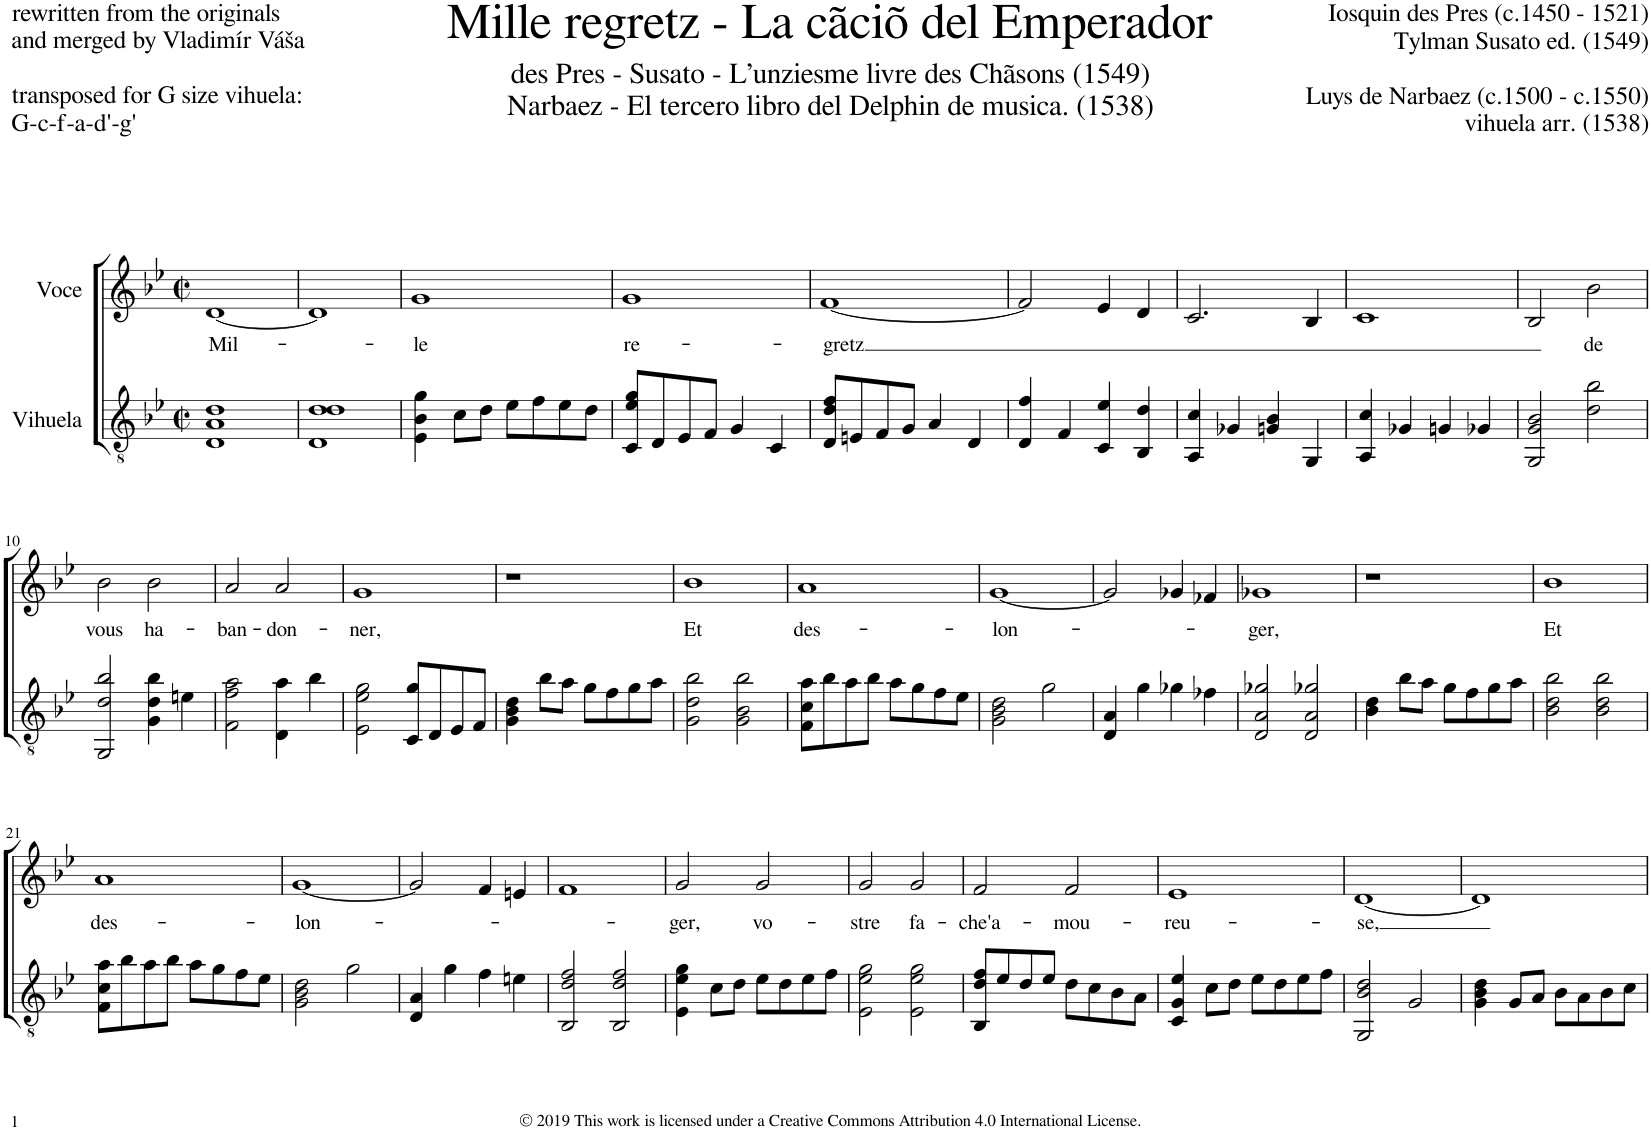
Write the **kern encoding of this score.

**kern	**kern	**text
*part2	*part1	*part1
*staff2	*staff1	*staff1
*I"Vihuela	*I"Voce	*
*clefGv2	*clefG2	*
*k[b-e-]	*k[b-e-]	*
*M2/2	*M2/2	*
*met(c|)	*met(c|)	*
=1	=1	=1
!	!	!LO:LY:b
1D 1A 1d	[1d	Mil-
=2	=2	=2
1D 1d 1d	1d]	.
=3	=3	=3
!	!	!LO:LY:b
4E-\ 4B-\ 4g\	1g	-le
8c\L	.	.
8d\J	.	.
8e-\L	.	.
8f\	.	.
8e-\	.	.
8d\J	.	.
=4	=4	=4
!	!	!LO:LY:b
8C/ 8e-/ 8g/L	1g	re-
8D/	.	.
8E-/	.	.
8F/J	.	.
4G/	.	.
4C/	.	.
=5	=5	=5
!	!	!LO:LY:b
8D/ 8d/ 8f/L	[1f	-gretz
8En/	.	.
8F/	.	.
8G/J	.	.
4A/	.	.
4D/	.	.
=6	=6	=6
4D/ 4f/	2f/]	.
4F/	.	.
4C/ 4e-/	4e-/	.
4BB-/ 4d/	4d/	.
=7	=7	=7
4AA/ 4c/	2.c/	.
4G-X/	.	.
4Gn/ 4B-/	.	.
4GG/	4B-/	.
=8	=8	=8
4AA/ 4c/	1c	.
4G-X/	.	.
4Gn/	.	.
4G-X/	.	.
=9	=9	=9
2GG/ 2G/ 2B-/	2B-/	.
!	!	!LO:LY:b
2d\ 2b-\	2b-\	de
!!LO:LB:g=z
=10	=10	=10
!	!	!LO:LY:b
2GG/ 2d/ 2b-/	2b-\	vous
!	!	!LO:LY:b
4G\ 4d\ 4b-\	2b-\	ha-
4en\	.	.
=11	=11	=11
!	!	!LO:LY:b
2F\ 2f\ 2a\	2a/	-ban-
!	!	!LO:LY:b
4D\ 4a\	2a/	-don-
4b-\	.	.
=12	=12	=12
!	!	!LO:LY:b
2E-\ 2e-\ 2g\	1g	-ner,
8C/ 8g/L	.	.
8D/	.	.
8E-/	.	.
8F/J	.	.
=13	=13	=13
4G\ 4B-\ 4d\	1r	.
8b-\L	.	.
8a\J	.	.
8g\L	.	.
8f\	.	.
8g\	.	.
8a\J	.	.
=14	=14	=14
!	!	!LO:LY:b
2G\ 2d\ 2b-\	1b-	Et
2G\ 2B-\ 2b-\	.	.
=15	=15	=15
!	!	!LO:LY:b
8F\ 8c\ 8a\L	1a	des-
8b-\	.	.
8a\	.	.
8b-\J	.	.
8a\L	.	.
8g\	.	.
8f\	.	.
8e-\J	.	.
=16	=16	=16
!	!	!LO:LY:b
2G\ 2B-\ 2d\	[1g	-lon-
2g\	.	.
=17	=17	=17
4D/ 4A/	2g/]	.
4g\	.	.
4g-X\	4g-X/	.
4f-X\	4f-X/	.
=18	=18	=18
!	!	!LO:LY:b
2D/ 2A/ 2g-X/	1g-X	-ger,
2D/ 2A/ 2g-X/	.	.
=19	=19	=19
4B-\ 4d\	1r	.
8b-\L	.	.
8a\J	.	.
8g\L	.	.
8f\	.	.
8g\	.	.
8a\J	.	.
=20	=20	=20
!	!	!LO:LY:b
2B-\ 2d\ 2b-\	1b-	Et
2B-\ 2d\ 2b-\	.	.
!!LO:LB:g=z
=21	=21	=21
!	!	!LO:LY:b
8F\ 8c\ 8a\L	1a	des-
8b-\	.	.
8a\	.	.
8b-\J	.	.
8a\L	.	.
8g\	.	.
8f\	.	.
8e-\J	.	.
=22	=22	=22
!	!	!LO:LY:b
2G\ 2B-\ 2d\	[1g	-lon-
2g\	.	.
=23	=23	=23
4D/ 4A/	2g/]	.
4g\	.	.
4f\	4f/	.
4en\	4en/	.
=24	=24	=24
2BB-/ 2d/ 2f/	1f	.
2BB-/ 2d/ 2f/	.	.
=25	=25	=25
!	!	!LO:LY:b
4E-\ 4e-\ 4g\	2g/	-ger,
8c\L	.	.
8d\J	.	.
!	!	!LO:LY:b
8e-\L	2g/	vo-
8d\	.	.
8e-\	.	.
8f\J	.	.
=26	=26	=26
!	!	!LO:LY:b
2E-\ 2e-\ 2g\	2g/	-stre
!	!	!LO:LY:b
2E-\ 2e-\ 2g\	2g/	fa-
=27	=27	=27
!	!	!LO:LY:b
8BB-/ 8d/ 8f/L	2f/	-che'a-
8e-/	.	.
8d/	.	.
8e-/J	.	.
!	!	!LO:LY:b
8d\L	2f/	-mou-
8c\	.	.
8B-\	.	.
8A\J	.	.
=28	=28	=28
!	!	!LO:LY:b
4C/ 4G/ 4e-/	1e-	-reu-
8c\L	.	.
8d\J	.	.
8e-\L	.	.
8d\	.	.
8e-\	.	.
8f\J	.	.
=29	=29	=29
!	!	!LO:LY:b
2GG/ 2B-/ 2d/	[1d	-se,
2G/	.	.
=30	=30	=30
4G\ 4B-\ 4d\	1d]	.
8G/L	.	.
8A/J	.	.
8B-\L	.	.
8A\	.	.
8B-\	.	.
8c\J	.	.
=	=	=
*-	*-	*-
